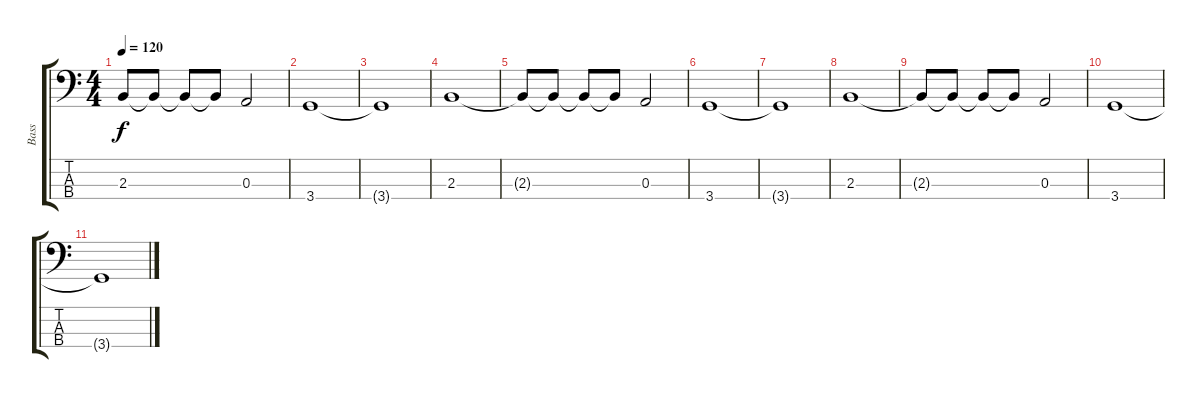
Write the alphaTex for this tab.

\track ("Bass" "Bass") {instrument electricbassfinger}
\staff {score tabs}
\tuning (G2 D2 A1 E1) {hide}
\ts (4 4)
\tempo 120
\clef f4
\ks c
2.3{t}.8{dy f} 2.3{t}.8 2.3{t}.8 2.3{t}.8 0.3.2 |
3.4.1 |
3.4{t}.1 |
2.3.1 |
2.3{t}.8 2.3{t}.8 2.3{t}.8 2.3{t}.8 0.3.2 |
3.4.1 |
3.4{t}.1{volume 0} |
2.3.1 |
2.3{t}.8 2.3{t}.8 2.3{t}.8 2.3{t}.8 0.3.2 |
3.4.1 |
3.4{t}.1
